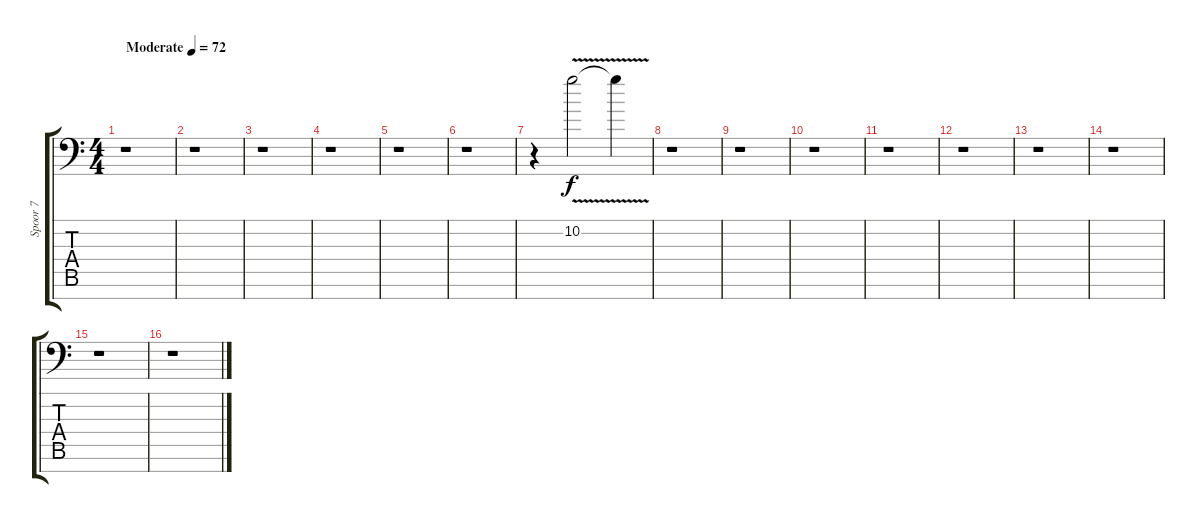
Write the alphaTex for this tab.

\track ("Spoor 7" "Spoor 7") {instrument distortionguitar}
\staff {score tabs}
\tuning (D4 A3 F3 C3 G2 D2 A1) {hide}
\ts (4 4)
\tempo (72 "Moderate")
\clef f4
\ks c
r.1{dy f instrument distortionguitar} |
r.1 |
r.1 |
r.1 |
r.1 |
r.1 |
r.4 10.2{v}.2 10.2{t}.4 |
r.1 |
r.1 |
r.1 |
r.1 |
r.1 |
r.1 |
r.1 |
r.1 |
r.1
